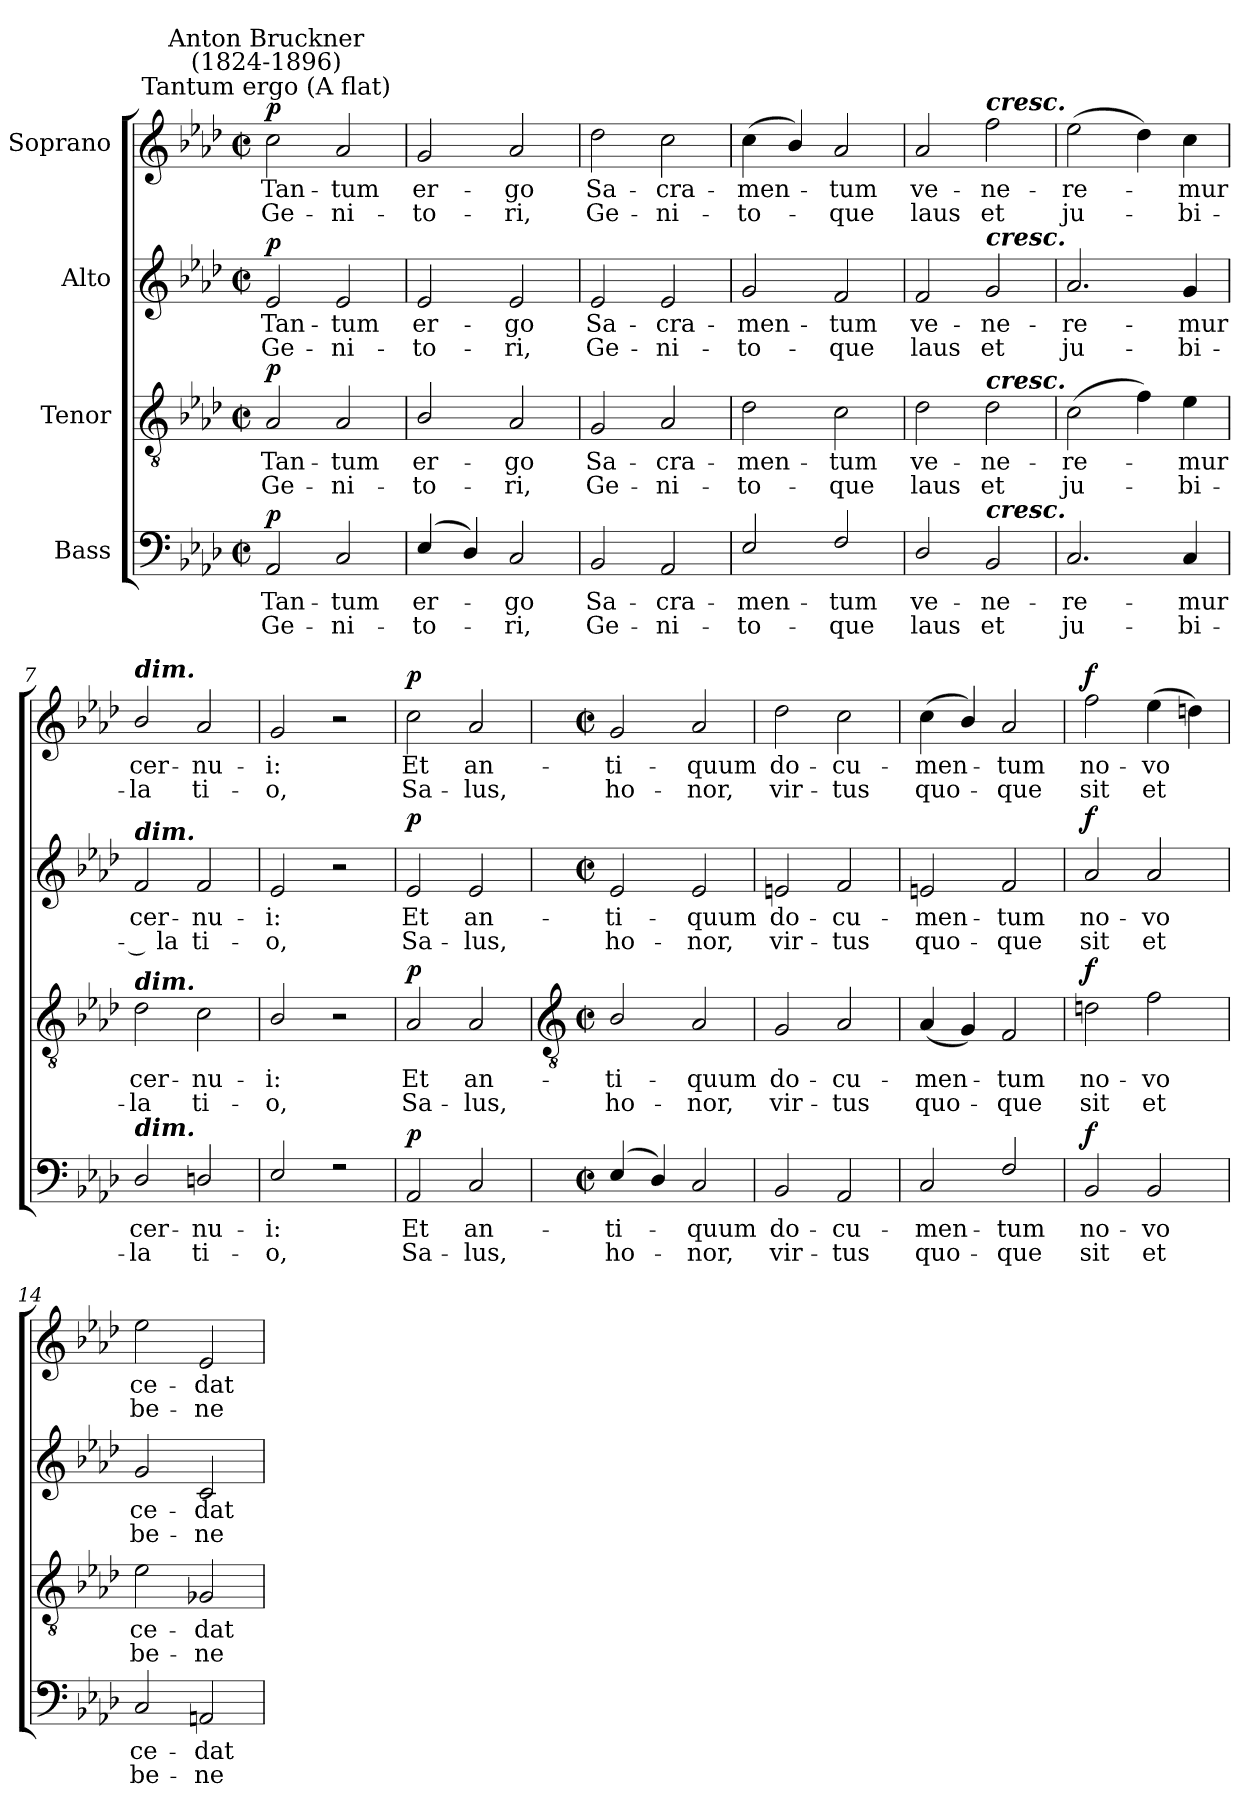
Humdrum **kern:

**kern	**text	**text	**dynam	**kern	**text	**text	**dynam	**kern	**text	**text	**dynam	**kern	**text	**text	**dynam
*part4	*part4	*part4	*part4	*part3	*part3	*part3	*part3	*part2	*part2	*part2	*part2	*part1	*part1	*part1	*part1
*staff4	*staff4	*staff4	*staff4	*staff3	*staff3	*staff3	*staff3	*staff2	*staff2	*staff2	*staff2	*staff1	*staff1	*staff1	*staff1
*I"Bass	*	*	*	*I"Tenor	*	*	*	*I"Alto	*	*	*	*I"Soprano	*	*	*
*clefF4	*	*	*	*clefGv2	*	*	*	*clefG2	*	*	*	*clefG2	*	*	*
*k[b-e-a-d-]	*	*	*	*k[b-e-a-d-]	*	*	*	*k[b-e-a-d-]	*	*	*	*k[b-e-a-d-]	*	*	*
*A-:	*	*	*	*A-:	*	*	*	*A-:	*	*	*	*A-:	*	*	*
*M2/2	*	*	*	*M2/2	*	*	*	*M2/2	*	*	*	*M2/2	*	*	*
*met(c|)	*	*	*	*met(c|)	*	*	*	*met(c|)	*	*	*	*met(c|)	*	*	*
=1	=1	=1	=1	=1	=1	=1	=1	=1	=1	=1	=1	=1	=1	=1	=1
!	!	!	!	!	!	!	!	!	!	!	!	!LO:TX:a:cj:t=Tantum ergo (A flat)	!	!	!
!	!	!	!	!	!	!	!	!	!	!	!	!LO:TX:a:cj:t=Anton Bruckner\n(1824-1896)	!	!	!
!	!LO:LY:b	!LO:LY:b	!LO:DY:b	!	!LO:LY:b	!LO:LY:b	!LO:DY:b	!	!LO:LY:b	!LO:LY:b	!LO:DY:b	!	!LO:LY:b	!LO:LY:b	!LO:DY:b
*^	*	*	*	*	*	*	*	*	*	*	*	*	*	*	*
2AA-	1ryy	Tan-	-Ge-	p	2A-	Tan-	-Ge-	p	2e-	Tan-	-Ge-	p	2cc	Tan-	-Ge-	p
!	!	!LO:LY:b	!LO:LY:b	!	!	!LO:LY:b	!LO:LY:b	!	!	!LO:LY:b	!LO:LY:b	!	!	!LO:LY:b	!LO:LY:b	!
2C	.	-tum	ni-	.	2A-	-tum	ni-	.	2e-	-tum	ni-	.	2a-	-tum	ni-	.
=2	=2	=2	=2	=2	=2	=2	=2	=2	=2	=2	=2	=2	=2	=2	=2	=2
!	!	!LO:LY:b	!LO:LY:b	!	!	!LO:LY:b	!LO:LY:b	!	!	!LO:LY:b	!LO:LY:b	!	!	!LO:LY:b	!LO:LY:b	!
(<4E-	1ryy	-er-	to-	.	2B-/	-er-	-to-	.	2e-	-er-	-to-	.	2g	-er-	-to-	.
4D-/)	.	.	.	.	.	.	.	.	.	.	.	.	.	.	.	.
!	!	!LO:LY:b	!LO:LY:b	!	!	!LO:LY:b	!LO:LY:b	!	!	!LO:LY:b	!LO:LY:b	!	!	!LO:LY:b	!LO:LY:b	!
2C	.	go	ri,	.	2A-	-go	ri,	.	2e-	-go	ri,	.	2a-	-go	ri,	.
=3	=3	=3	=3	=3	=3	=3	=3	=3	=3	=3	=3	=3	=3	=3	=3	=3
!	!	!LO:LY:b	!LO:LY:b	!	!	!LO:LY:b	!LO:LY:b	!	!	!LO:LY:b	!LO:LY:b	!	!	!LO:LY:b	!LO:LY:b	!
2BB-	1ryy	Sa-	-Ge-	.	2G	Sa-	-Ge-	.	2e-	Sa-	-Ge-	.	2dd-	Sa-	-Ge-	.
!	!	!LO:LY:b	!LO:LY:b	!	!	!LO:LY:b	!LO:LY:b	!	!	!LO:LY:b	!LO:LY:b	!	!	!LO:LY:b	!LO:LY:b	!
2AA-	.	-cra-	-ni-	.	2A-	-cra-	-ni-	.	2e-	-cra-	-ni-	.	2cc	-cra-	-ni-	.
=4	=4	=4	=4	=4	=4	=4	=4	=4	=4	=4	=4	=4	=4	=4	=4	=4
!	!	!LO:LY:b	!LO:LY:b	!	!	!LO:LY:b	!LO:LY:b	!	!	!LO:LY:b	!LO:LY:b	!	!	!LO:LY:b	!LO:LY:b	!
2E-	1ryy	-men-	-to-	.	2d-	-men-	-to-	.	2g	-men-	-to-	.	(<4cc	-men-	to-	.
.	.	.	.	.	.	.	.	.	.	.	.	.	4b-/)	.	.	.
!	!	!LO:LY:b	!LO:LY:b	!	!	!LO:LY:b	!LO:LY:b	!	!	!LO:LY:b	!LO:LY:b	!	!	!LO:LY:b	!LO:LY:b	!
2F	.	-tum	que	.	2c	-tum	que	.	2f	-tum	que	.	2a-	tum	que	.
=5	=5	=5	=5	=5	=5	=5	=5	=5	=5	=5	=5	=5	=5	=5	=5	=5
!	!	!LO:LY:b	!LO:LY:b	!	!	!LO:LY:b	!LO:LY:b	!	!	!LO:LY:b	!LO:LY:b	!	!	!LO:LY:b	!LO:LY:b	!
2D-/	1ryy	ve-	-laus	.	2d-	ve-	-laus	.	2f	ve-	-laus	.	2a-	ve-	-laus	.
!	!	!	!	!	!	!	!	!	!	!	!	!	!LO:TX:a:Bi:t=cresc.	!	!	!
!	!	!	!	!	!	!	!	!	!LO:TX:a:Bi:t=cresc.	!	!	!	!	!	!	!
!	!	!	!	!	!LO:TX:a:Bi:t=cresc.	!	!	!	!	!	!	!	!	!	!	!
!LO:TX:a:Bi:t=cresc.	!	!	!	!	!	!	!	!	!	!	!	!	!	!	!	!
!	!	!LO:LY:b	!LO:LY:b	!	!	!LO:LY:b	!LO:LY:b	!	!	!LO:LY:b	!LO:LY:b	!	!	!LO:LY:b	!LO:LY:b	!
2BB-	.	ne-	-et	.	2d-	ne-	-et	.	2g	ne-	-et	.	2ff	ne-	-et	.
=6	=6	=6	=6	=6	=6	=6	=6	=6	=6	=6	=6	=6	=6	=6	=6	=6
!	!	!LO:LY:b	!LO:LY:b	!	!	!LO:LY:b	!LO:LY:b	!	!	!LO:LY:b	!LO:LY:b	!	!	!LO:LY:b	!LO:LY:b	!
2.C	1ryy	re-	-ju-	.	(>2c	re-	ju-	.	2.a-	re-	-ju-	.	(>2ee-	re-	ju-	.
.	.	.	.	.	4f)	.	.	.	.	.	.	.	4dd-)	.	.	.
!	!	!LO:LY:b	!LO:LY:b	!	!	!LO:LY:b	!LO:LY:b	!	!	!LO:LY:b	!LO:LY:b	!	!	!LO:LY:b	!LO:LY:b	!
4C	.	-mur	bi-	.	4e-	mur	bi-	.	4g	-mur	bi-	.	4cc	mur	bi-	.
=7	=7	=7	=7	=7	=7	=7	=7	=7	=7	=7	=7	=7	=7	=7	=7	=7
!	!	!	!	!	!	!	!	!	!	!	!	!	!LO:TX:a:Bi:t=dim.	!	!	!
!	!	!	!	!	!	!	!	!	!LO:TX:a:Bi:t=dim.	!	!	!	!	!	!	!
!	!	!	!	!	!LO:TX:a:Bi:t=dim.	!	!	!	!	!	!	!	!	!	!	!
!LO:TX:a:Bi:t=dim.	!	!	!	!	!	!	!	!	!	!	!	!	!	!	!	!
!	!	!LO:LY:b	!LO:LY:b	!	!	!LO:LY:b	!LO:LY:b	!	!	!LO:LY:b	!LO:LY:b	!	!	!LO:LY:b	!LO:LY:b	!
2D-	1ryy	-cer-	-la	.	2d-	-cer-	-la	.	2f	-cer-	-­ la	.	2b-/	-cer-	-la	.
!	!	!LO:LY:b	!LO:LY:b	!	!	!LO:LY:b	!LO:LY:b	!	!	!LO:LY:b	!LO:LY:b	!	!	!LO:LY:b	!LO:LY:b	!
2Dn	.	nu-	-ti-	.	2c	nu-	-ti-	.	2f	nu-	-ti-	.	2a-	nu-	-ti-	.
=8	=8	=8	=8	=8	=8	=8	=8	=8	=8	=8	=8	=8	=8	=8	=8	=8
!	!	!LO:LY:b	!LO:LY:b	!	!	!LO:LY:b	!LO:LY:b	!	!	!LO:LY:b	!LO:LY:b	!	!	!LO:LY:b	!LO:LY:b	!
2E-	1ryy	-i:	o,	.	2B-/	-i:	o,	.	2e-	-i:	o,	.	2g	-i:	o,	.
2r	.	.	.	.	2r	.	.	.	2r	.	.	.	2r	.	.	.
=9	=9	=9	=9	=9	=9	=9	=9	=9	=9	=9	=9	=9	=9	=9	=9	=9
!	!	!LO:LY:b	!LO:LY:b	!LO:DY:b	!	!LO:LY:b	!LO:LY:b	!LO:DY:b	!	!LO:LY:b	!LO:LY:b	!LO:DY:b	!	!LO:LY:b	!LO:LY:b	!LO:DY:b
2AA-	1ryy	Et	Sa-	p	2A-	Et	Sa-	p	2e-	Et	Sa-	p	2cc	Et	Sa-	p
!	!	!LO:LY:b	!LO:LY:b	!	!	!LO:LY:b	!LO:LY:b	!	!	!LO:LY:b	!LO:LY:b	!	!	!LO:LY:b	!LO:LY:b	!
2C	.	-an-	-lus,	.	2A-	-an-	-lus,	.	2e-	-an-	-lus,	.	2a-	-an-	-lus,	.
!!LO:LB:g=z
=10	=10	=10	=10	=10	=10	=10	=10	=10	=10	=10	=10	=10	=10	=10	=10	=10
*	*	*	*	*	*clefGv2	*	*	*	*	*	*	*	*	*	*	*
*M2/2	*	*	*	*	*M2/2	*	*	*	*M2/2	*	*	*	*M2/2	*	*	*
*met(c|)	*	*	*	*	*met(c|)	*	*	*	*met(c|)	*	*	*	*met(c|)	*	*	*
!	!	!LO:LY:b	!LO:LY:b	!	!	!LO:LY:b	!LO:LY:b	!	!	!LO:LY:b	!LO:LY:b	!	!	!LO:LY:b	!LO:LY:b	!
(<4E-	1ryy	ti-	ho-	.	2B-/	ti-	-ho-	.	2e-	ti-	-ho-	.	2g	ti-	-ho-	.
4D-/)	.	.	.	.	.	.	.	.	.	.	.	.	.	.	.	.
!	!	!LO:LY:b	!LO:LY:b	!	!	!LO:LY:b	!LO:LY:b	!	!	!LO:LY:b	!LO:LY:b	!	!	!LO:LY:b	!LO:LY:b	!
2C	.	quum	nor,	.	2A-	-quum	nor,	.	2e-	-quum	nor,	.	2a-	-quum	nor,	.
=11	=11	=11	=11	=11	=11	=11	=11	=11	=11	=11	=11	=11	=11	=11	=11	=11
!	!	!LO:LY:b	!LO:LY:b	!	!	!LO:LY:b	!LO:LY:b	!	!	!LO:LY:b	!LO:LY:b	!	!	!LO:LY:b	!LO:LY:b	!
2BB-	1ryy	do-	-vir-	.	2G	do-	-vir-	.	2en	do-	-vir-	.	2dd-	do-	-vir-	.
!	!	!LO:LY:b	!LO:LY:b	!	!	!LO:LY:b	!LO:LY:b	!	!	!LO:LY:b	!LO:LY:b	!	!	!LO:LY:b	!LO:LY:b	!
2AA-	.	-cu-	-tus	.	2A-	-cu-	-tus	.	2f	-cu-	-tus	.	2cc	-cu-	-tus	.
=12	=12	=12	=12	=12	=12	=12	=12	=12	=12	=12	=12	=12	=12	=12	=12	=12
!	!	!LO:LY:b	!LO:LY:b	!	!	!LO:LY:b	!LO:LY:b	!	!	!LO:LY:b	!LO:LY:b	!	!	!LO:LY:b	!LO:LY:b	!
2C	1ryy	men-	-quo-	.	(<4A-	men-	quo-	.	2en	men-	-quo-	.	(<4cc	men-	quo-	.
.	.	.	.	.	4G)	.	.	.	.	.	.	.	4b-/)	.	.	.
!	!	!LO:LY:b	!LO:LY:b	!	!	!LO:LY:b	!LO:LY:b	!	!	!LO:LY:b	!LO:LY:b	!	!	!LO:LY:b	!LO:LY:b	!
2F	.	-tum	que	.	2F	tum	que	.	2f	-tum	que	.	2a-	tum	que	.
=13	=13	=13	=13	=13	=13	=13	=13	=13	=13	=13	=13	=13	=13	=13	=13	=13
!	!	!LO:LY:b	!LO:LY:b	!LO:DY:b	!	!LO:LY:b	!LO:LY:b	!LO:DY:b	!	!LO:LY:b	!LO:LY:b	!LO:DY:b	!	!LO:LY:b	!LO:LY:b	!LO:DY:b
2BB-	1ryy	no-	-sit	f	2dn	no-	-sit	f	2a-	no-	-sit	f	2ff	no-	-sit	f
!	!	!LO:LY:b	!LO:LY:b	!	!	!LO:LY:b	!LO:LY:b	!	!	!LO:LY:b	!LO:LY:b	!	!	!LO:LY:b	!LO:LY:b	!
2BB-	.	vo	et	.	2f	vo	et	.	2a-	vo	et	.	(>4ee-	vo	et	.
.	.	.	.	.	.	.	.	.	.	.	.	.	4ddn)	.	.	.
=14	=14	=14	=14	=14	=14	=14	=14	=14	=14	=14	=14	=14	=14	=14	=14	=14
!	!	!LO:LY:b	!LO:LY:b	!	!	!LO:LY:b	!LO:LY:b	!	!	!LO:LY:b	!LO:LY:b	!	!	!LO:LY:b	!LO:LY:b	!
2C	1ryy	ce-	-be-	.	2e-	ce-	-be-	.	2g	ce-	-be-	.	2ee-	ce-	-be-	.
!	!	!LO:LY:b	!LO:LY:b	!	!	!LO:LY:b	!LO:LY:b	!	!	!LO:LY:b	!LO:LY:b	!	!	!LO:LY:b	!LO:LY:b	!
2AAn	.	-dat	ne-	.	2G-X	-dat	ne-	.	2c	-dat	ne-	.	2e-	-dat	ne-	.
*v	*v	*	*	*	*	*	*	*	*	*	*	*	*	*	*	*
=	=	=	=	=	=	=	=	=	=	=	=	=	=	=	=
*-	*-	*-	*-	*-	*-	*-	*-	*-	*-	*-	*-	*-	*-	*-	*-
